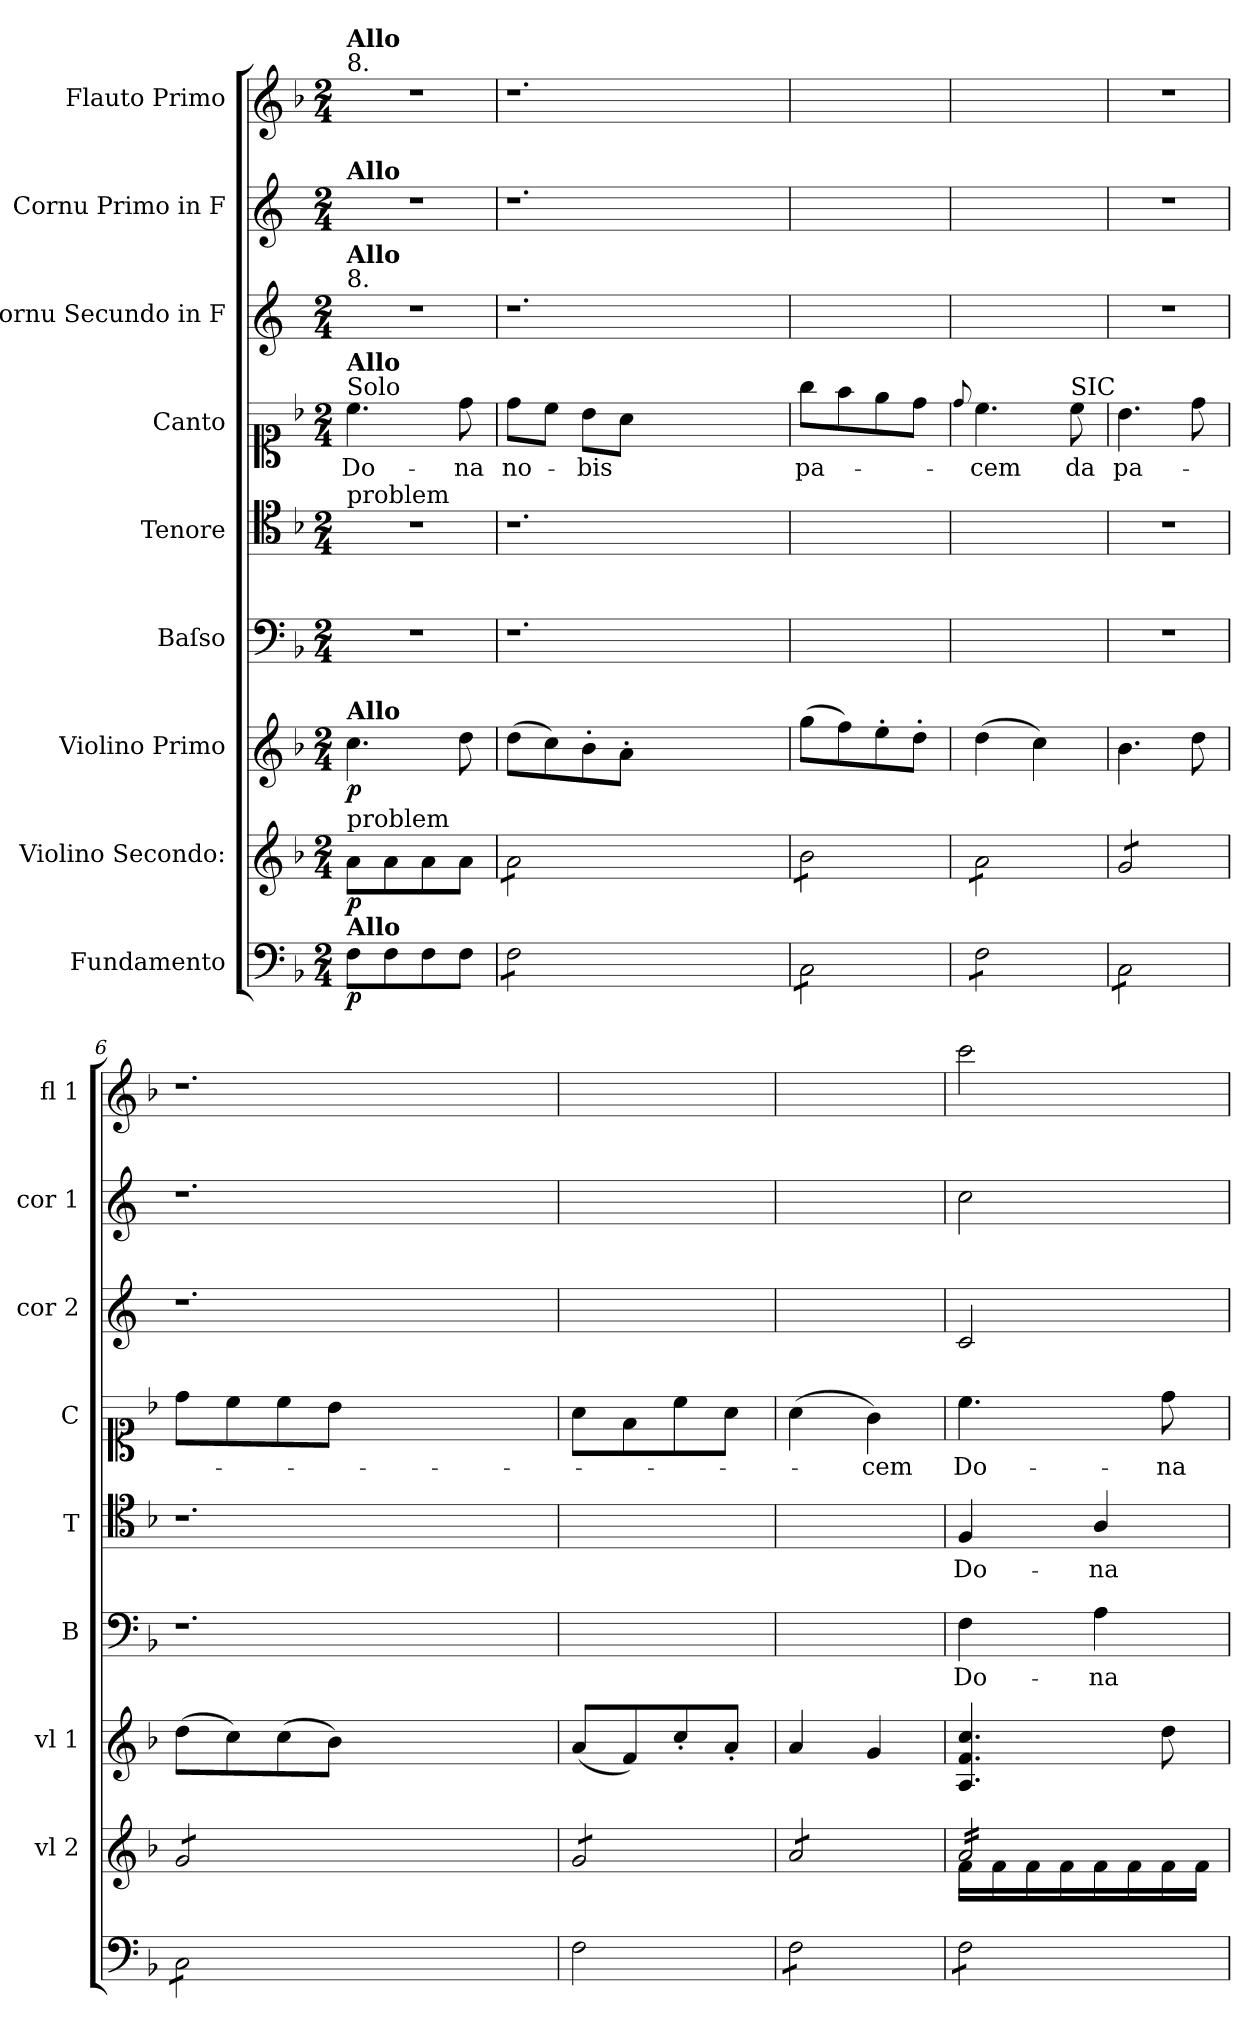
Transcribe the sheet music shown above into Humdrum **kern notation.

**kern	**dynam	**kern	**dynam	**kern	**dynam	**kern	**text	**kern	**text	**kern	**text	**kern	**kern	**kern
*part9	*part9	*part8	*part8	*part7	*part7	*part6	*part6	*part5	*part5	*part4	*part4	*part3	*part2	*part1
*staff9	*staff9	*staff8	*staff8	*staff7	*staff7	*staff6	*staff6	*staff5	*staff5	*staff4	*staff4	*staff3	*staff2	*staff1
*I"Fundamento	*	*I"Violino Secondo:	*	*I"Violino Primo	*	*I"Baſso	*	*I"Tenore	*	*I"Canto	*	*I"Cornu Secundo in F	*I"Cornu Primo in F	*I"Flauto Primo
*	*	*I'vl 2	*	*I'vl 1	*	*I'B	*	*I'T	*	*I'C	*	*I'cor 2	*I'cor 1	*I'fl 1
*clefF4	*	*clefG2	*	*clefG2	*	*clefF4	*	*clefC4	*	*clefC1	*	*clefG2	*clefG2	*clefG2
*	*	*	*	*	*	*	*	*	*	*	*	*ITrd4c7	*ITrd4c7	*
*k[b-]	*	*k[b-]	*	*k[b-]	*	*k[b-]	*	*k[b-]	*	*k[b-]	*	*k[b-]	*k[b-]	*k[b-]
*F:	*	*F:	*	*F:	*	*F:	*	*F:	*	*F:	*	*F:	*F:	*F:
*M2/4	*	*M2/4	*	*M2/4	*	*M2/4	*	*M2/4	*	*M2/4	*	*M2/4	*M2/4	*M2/4
=1	=1	=1	=1	=1	=1	=1	=1	=1	=1	=1	=1	=1	=1	=1
!	!	!	!	!	!	!	!	!	!	!	!	!	!	!LO:TX:a:t=8.
!	!	!	!	!	!	!	!	!	!	!	!	!	!	!LO:TX:a:B:t=Allo
!	!	!	!	!	!	!	!	!	!	!	!	!	!LO:TX:a:B:t=Allo	!
!	!	!	!	!	!	!	!	!	!	!	!	!LO:TX:a:t=8.	!	!
!	!	!	!	!	!	!	!	!	!	!	!	!LO:TX:a:B:t=Allo	!	!
!	!	!	!	!	!	!	!	!	!	!LO:TX:a:t=Solo	!	!	!	!
!	!	!	!	!	!	!	!	!	!	!LO:TX:a:B:t=Allo	!	!	!	!
!	!	!	!	!	!	!	!	!LO:TX:a:t=problem	!	!	!	!	!	!
!	!	!	!	!LO:TX:a:B:t=Allo	!	!	!	!	!	!	!	!	!	!
!	!	!LO:TX:a:t=problem	!	!	!	!	!	!	!	!	!	!	!	!
!LO:TX:a:B:t=Allo	!	!	!	!	!	!	!	!	!	!	!	!	!	!
8F\L	p	8a\L	p	4.cc\	p.	2r	.	2r	.	4.cc\	Do-	2r	2r	2r
8F\	.	8a\	.	.	.	.	.	.	.	.	.	.	.	.
8F\	.	8a\	.	.	.	.	.	.	.	.	.	.	.	.
8F\J	.	8a\J	.	8dd\	.	.	.	.	.	8dd\	-na	.	.	.
=2	=2	=2	=2	=2	=2	=2	=2	=2	=2	=2	=2	=2	=2	=2
*tremolo	*	*	*	*	*	*	*	*	*	*	*	*	*	*
*	*	*tremolo	*	*	*	*	*	*	*	*	*	*	*	*
8F\L	.	8a\L	.	(8dd\L	.	1.r	.	1.r	.	8dd\L	no-	1.r	1.r	1.r
8F\	.	8a\	.	8cc\)	.	.	.	.	.	8cc\J	.	.	.	.
8F\	.	8a\	.	8b-'\	.	.	.	.	.	8b-\L	-bis	.	.	.
8F\J	.	8a\J	.	8a'\J	.	.	.	.	.	8a\J	.	.	.	.
1ryy	.	1ryy	.	1ryy	.	.	.	.	.	1ryy	.	.	.	.
=3	=3	=3	=3	=3	=3	=3	=3	=3	=3	=3	=3	=3	=3	=3
8C\L	.	8b-\L	.	(8gg\L	.	2ryy	.	2ryy	.	8gg\L	pa-	2ryy	2ryy	2ryy
8C\	.	8b-\	.	8ff\)	.	.	.	.	.	8ff\	.	.	.	.
8C\	.	8b-\	.	8ee'\	.	.	.	.	.	8ee\	.	.	.	.
8C\J	.	8b-\J	.	8dd'\J	.	.	.	.	.	8dd\J	.	.	.	.
=4	=4	=4	=4	=4	=4	=4	=4	=4	=4	=4	=4	=4	=4	=4
.	.	.	.	.	.	.	.	.	.	8qqdd/	.	.	.	.
8F\L	.	8a\L	.	(4dd\	.	2ryy	.	2ryy	.	4.cc\	-cem	2ryy	2ryy	2ryy
8F\	.	8a\	.	.	.	.	.	.	.	.	.	.	.	.
8F\	.	8a\	.	4cc\)	.	.	.	.	.	.	.	.	.	.
!	!	!	!	!	!	!	!	!	!	!LO:TX:a:t=SIC	!	!	!	!
8F\J	.	8a\J	.	.	.	.	.	.	.	8cc\	da	.	.	.
=5	=5	=5	=5	=5	=5	=5	=5	=5	=5	=5	=5	=5	=5	=5
8C\L	.	8g/L	.	4.b-\	.	2r	.	2r	.	4.b-\	pa-	2r	2r	2r
8C\	.	8g/	.	.	.	.	.	.	.	.	.	.	.	.
8C\	.	8g/	.	.	.	.	.	.	.	.	.	.	.	.
8C\J	.	8g/J	.	8dd\	.	.	.	.	.	8dd\	.	.	.	.
=6	=6	=6	=6	=6	=6	=6	=6	=6	=6	=6	=6	=6	=6	=6
8C\L	.	8g/L	.	(8dd\L	.	1.r	.	1.r	.	8dd\L	.	1.r	1.r	1.r
8C\	.	8g/	.	8cc\)	.	.	.	.	.	8cc\	.	.	.	.
8C\	.	8g/	.	(8cc\	.	.	.	.	.	8cc\	.	.	.	.
8C\J	.	8g/J	.	8b-\J)	.	.	.	.	.	8b-\J	.	.	.	.
*Xtremolo	*	*	*	*	*	*	*	*	*	*	*	*	*	*
1ryy	.	1ryy	.	1ryy	.	.	.	.	.	1ryy	.	.	.	.
=7	=7	=7	=7	=7	=7	=7	=7	=7	=7	=7	=7	=7	=7	=7
2F\	.	8g/L	.	(8a/L	.	2ryy	.	2ryy	.	8a\L	.	2ryy	2ryy	2ryy
.	.	8g/	.	8f/)	.	.	.	.	.	8f\	.	.	.	.
.	.	8g/	.	8cc'/	.	.	.	.	.	8cc\	.	.	.	.
.	.	8g/J	.	8a'/J	.	.	.	.	.	8a\J	.	.	.	.
=8	=8	=8	=8	=8	=8	=8	=8	=8	=8	=8	=8	=8	=8	=8
*tremolo	*	*	*	*	*	*	*	*	*	*	*	*	*	*
8F\L	.	8a/L	.	4a/	.	2ryy	.	2ryy	.	(4a\	.	2ryy	2ryy	2ryy
8F\	.	8a/	.	.	.	.	.	.	.	.	.	.	.	.
8F\	.	8a/	.	4g/	.	.	.	.	.	4g\)	-cem	.	.	.
8F\J	.	8a/J	.	.	.	.	.	.	.	.	.	.	.	.
=9	=9	=9	=9	=9	=9	=9	=9	=9	=9	=9	=9	=9	=9	=9
*	*	*^	*	*	*	*	*	*	*	*	*	*	*	*
8F\L	for	16a/LL	16f\LL	for	4.A/ 4.f/ 4.cc/	for	4F\	Do-	4F/	Do-	4.cc\	Do-	2F/	2f\	2ccc\
.	.	16a/	16f\	.	.	.	.	.	.	.	.	.	.	.	.
8F\	.	16a/	16f\	.	.	.	.	.	.	.	.	.	.	.	.
.	.	16a/	16f\	.	.	.	.	.	.	.	.	.	.	.	.
8F\	.	16a/	16f\	.	.	.	4A\	-na	4A/	-na	.	.	.	.	.
.	.	16a/	16f\	.	.	.	.	.	.	.	.	.	.	.	.
8F\J	.	16a/	16f\	.	8dd\	.	.	.	.	.	8dd\	-na	.	.	.
*Xtremolo	*	*	*	*	*	*	*	*	*	*	*	*	*	*	*
.	.	16a/JJ	16f\JJ	.	.	.	.	.	.	.	.	.	.	.	.
*	*	*Xtremolo	*	*	*	*	*	*	*	*	*	*	*	*	*
*	*	*v	*v	*	*	*	*	*	*	*	*	*	*	*	*
=	=	=	=	=	=	=	=	=	=	=	=	=	=	=
*-	*-	*-	*-	*-	*-	*-	*-	*-	*-	*-	*-	*-	*-	*-
